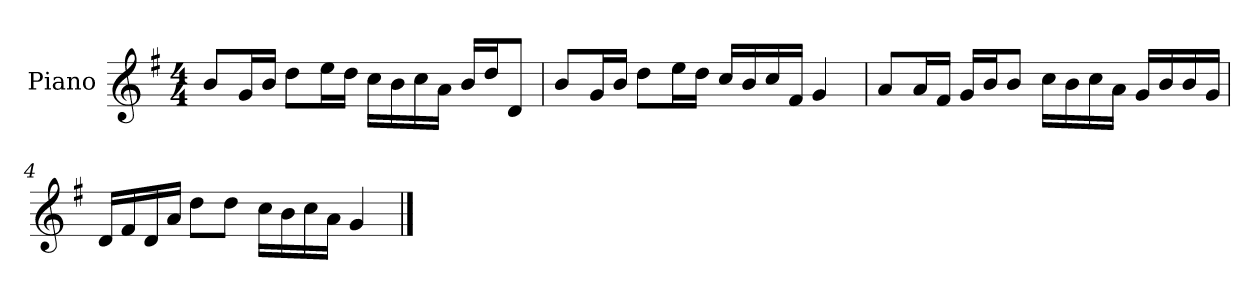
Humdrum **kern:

**kern
*part1
*staff1
*I"Piano
*I'P-no
*clefG2
*k[f#]
*M4/4
*MM90
=1
8b/L
16g/L
16b/JJ
8dd\L
16ee\L
16dd\JJ
16cc\LL
16b\
16cc\
16a\JJ
16b/LL
16dd/J
8d/J
=2
8b/L
16g/L
16b/JJ
8dd\L
16ee\L
16dd\JJ
16cc/LL
16b/
16cc/
16f#/JJ
4g/
=3
8a/L
16a/L
16f#/JJ
16g/LL
16b/J
8b/J
16cc\LL
16b\
16cc\
16a\JJ
16g/LL
16b/
16b/
16g/JJ
!!LO:LB:g=z
=4
16d/LL
16f#/
16d/
16a/JJ
8dd\L
8dd\J
16cc\LL
16b\
16cc\
16a\JJ
4g/
==
*-
